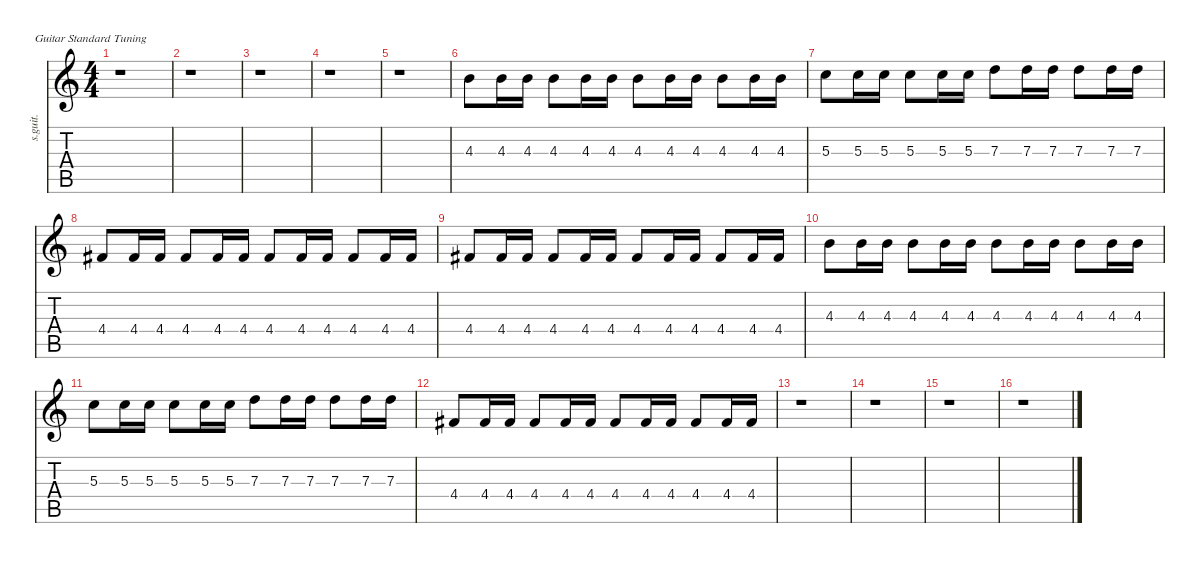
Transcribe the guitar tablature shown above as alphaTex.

\defaultSystemsLayout 4
\hideDynamics
\bracketExtendMode nobrackets
\track ("" "s.guit.") {instrument distortionguitar}
\staff {score tabs}
\tuning (E4 B3 G3 D3 A2 E2)
\ts (4 4)
\tempo (180 hide)
\clef g2
\ks c
r.1{dy f} |
r.1 |
r.1 |
r.1 |
r.1 |
4.3.8 4.3.16 4.3.16 4.3.8 4.3.16 4.3.16 4.3.8 4.3.16 4.3.16 4.3.8 4.3.16 4.3.16 |
5.3.8 5.3.16 5.3.16 5.3.8 5.3.16 5.3.16 7.3.8 7.3.16 7.3.16 7.3.8 7.3.16 7.3.16 |
4.4{acc #}.8 4.4{acc #}.16 4.4{acc #}.16 4.4{acc #}.8 4.4{acc #}.16 4.4{acc #}.16 4.4{acc #}.8 4.4{acc #}.16 4.4{acc #}.16 4.4{acc #}.8 4.4{acc #}.16 4.4{acc #}.16 |
4.4{acc #}.8 4.4{acc #}.16 4.4{acc #}.16 4.4{acc #}.8 4.4{acc #}.16 4.4{acc #}.16 4.4{acc #}.8 4.4{acc #}.16 4.4{acc #}.16 4.4{acc #}.8 4.4{acc #}.16 4.4{acc #}.16 |
4.3.8 4.3.16 4.3.16 4.3.8 4.3.16 4.3.16 4.3.8 4.3.16 4.3.16 4.3.8 4.3.16 4.3.16 |
5.3.8 5.3.16 5.3.16 5.3.8 5.3.16 5.3.16 7.3.8 7.3.16 7.3.16 7.3.8 7.3.16 7.3.16 |
4.4{acc #}.8 4.4{acc #}.16 4.4{acc #}.16 4.4{acc #}.8 4.4{acc #}.16 4.4{acc #}.16 4.4{acc #}.8 4.4{acc #}.16 4.4{acc #}.16 4.4{acc #}.8 4.4{acc #}.16 4.4{acc #}.16 |
r.1 |
r.1 |
r.1 |
r.1
